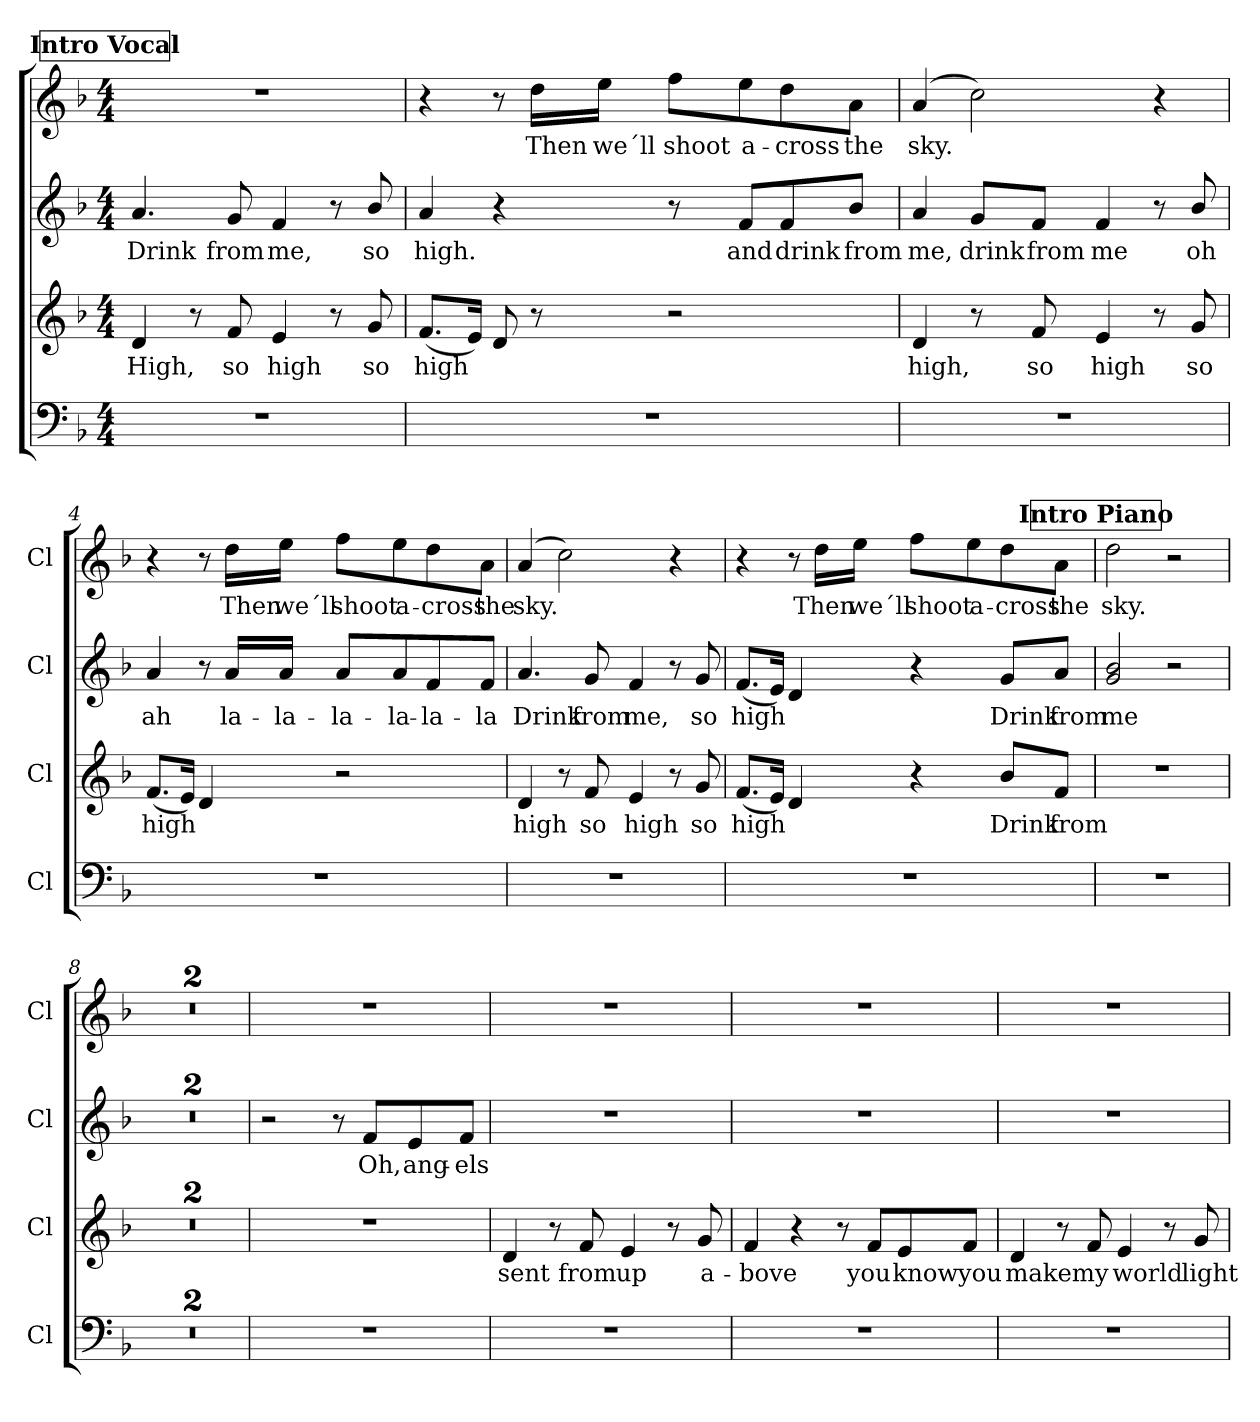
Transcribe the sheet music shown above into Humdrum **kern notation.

**kern	**kern	**text	**kern	**text	**kern	**text
*part4	*part3	*part3	*part2	*part2	*part1	*part1
*staff4	*staff3	*staff3	*staff2	*staff2	*staff1	*staff1
*I'Cl	*I'Cl	*	*I'Cl	*	*I'Cl	*
*clefF4	*clefG2	*	*clefG2	*	*clefG2	*
*ITrd1c2	*ITrd1c2	*	*ITrd1c2	*	*ITrd1c2	*
*k[b-e-a-]	*k[b-e-a-]	*	*k[b-e-a-]	*	*k[b-e-a-]	*
*E-:	*E-:	*	*E-:	*	*E-:	*
*M4/4	*M4/4	*	*M4/4	*	*M4/4	*
*MM91	*MM91	*	*MM91	*	*MM91	*
!!LO:REH:place=s1:a:B:fs=9.6:t=Intro Vocal
=1	=1	=1	=1	=1	=1	=1
!	!	!LO:LY:b	!	!LO:LY:b	!	!
1r	4c/	High,	4.g/	Drink	1r	.
.	8r	.	.	.	.	.
!	!	!LO:LY:b	!	!LO:LY:b	!	!
.	8e-/	so	8f/	from	.	.
!	!	!LO:LY:b	!	!LO:LY:b	!	!
.	4d/	high	4e-/	me,	.	.
.	8r	.	8r	.	.	.
!	!	!LO:LY:b	!	!LO:LY:b	!	!
.	8f/	so	8a-/	so	.	.
=2	=2	=2	=2	=2	=2	=2
!	!	!LO:LY:b	!	!LO:LY:b	!	!
1r	(<8.e-/L	high	4g/	high.	4r	.
.	16d/Jk)	.	.	.	.	.
.	8c/	.	4r	.	8r	.
!	!	!	!	!	!	!LO:LY:b
.	8r	.	.	.	16cc\LL	Then
!	!	!	!	!	!	!LO:LY:b
.	.	.	.	.	16dd\JJ	we´ll
!	!	!	!	!	!	!LO:LY:b
.	2r	.	8r	.	8ee-\L	shoot
!	!	!	!	!LO:LY:b	!	!LO:LY:b
.	.	.	8e-/L	and	8dd\	a-
!	!	!	!	!LO:LY:b	!	!LO:LY:b
.	.	.	8e-/	drink	8cc\	-cross
!	!	!	!	!LO:LY:b	!	!LO:LY:b
.	.	.	8a-/J	from	8g\J	the
=3	=3	=3	=3	=3	=3	=3
!	!	!LO:LY:b	!	!LO:LY:b	!	!LO:LY:b
1r	4c/	high,	4g/	me,	(>4g/	sky.
!	!	!	!	!LO:LY:b	!	!
.	8r	.	8f/L	drink	2b-\)	.
!	!	!LO:LY:b	!	!LO:LY:b	!	!
.	8e-/	so	8e-/J	from	.	.
!	!	!LO:LY:b	!	!LO:LY:b	!	!
.	4d/	high	4e-/	me	.	.
.	8r	.	8r	.	4r	.
!	!	!LO:LY:b	!	!LO:LY:b	!	!
.	8f/	so	8a-/	oh	.	.
!!LO:LB:g=z
=4	=4	=4	=4	=4	=4	=4
!	!	!LO:LY:b	!	!LO:LY:b	!	!
1r	(<8.e-/L	high	4g/	ah	4r	.
.	16d/Jk)	.	.	.	.	.
.	4c/	.	8r	.	8r	.
!	!	!	!	!LO:LY:b	!	!LO:LY:b
.	.	.	16g/LL	la-	16cc\LL	Then
!	!	!	!	!LO:LY:b	!	!LO:LY:b
.	.	.	16g/JJ	-la-	16dd\JJ	we´ll
!	!	!	!	!LO:LY:b	!	!LO:LY:b
.	2r	.	8g/L	-la-	8ee-\L	shoot
!	!	!	!	!LO:LY:b	!	!LO:LY:b
.	.	.	8g/	-la-	8dd\	a-
!	!	!	!	!LO:LY:b	!	!LO:LY:b
.	.	.	8e-/	-la-	8cc\	-cross
!	!	!	!	!LO:LY:b	!	!LO:LY:b
.	.	.	8e-/J	-la	8g\J	the
=5	=5	=5	=5	=5	=5	=5
!	!	!LO:LY:b	!	!LO:LY:b	!	!LO:LY:b
1r	4c/	high	4.g/	Drink	(>4g/	sky.
.	8r	.	.	.	2b-\)	.
!	!	!LO:LY:b	!	!LO:LY:b	!	!
.	8e-/	so	8f/	from	.	.
!	!	!LO:LY:b	!	!LO:LY:b	!	!
.	4d/	high	4e-/	me,	.	.
.	8r	.	8r	.	4r	.
!	!	!LO:LY:b	!	!LO:LY:b	!	!
.	8f/	so	8f/	so	.	.
=6	=6	=6	=6	=6	=6	=6
!	!	!LO:LY:b	!	!LO:LY:b	!	!
1r	(<8.e-/L	high	(<8.e-/L	high	4r	.
.	16d/Jk)	.	16d/Jk)	.	.	.
.	4c/	.	4c/	.	8r	.
!	!	!	!	!	!	!LO:LY:b
.	.	.	.	.	16cc\LL	Then
!	!	!	!	!	!	!LO:LY:b
.	.	.	.	.	16dd\JJ	we´ll
!	!	!	!	!	!	!LO:LY:b
.	4r	.	4r	.	8ee-\L	shoot
!	!	!	!	!	!	!LO:LY:b
.	.	.	.	.	8dd\	a-
!	!	!LO:LY:b	!	!LO:LY:b	!	!LO:LY:b
.	8a-/L	Drink	8f/L	Drink	8cc\	-cross
!	!	!LO:LY:b	!	!LO:LY:b	!	!LO:LY:b
.	8e-/J	from	8g/J	from	8g\J	the
!!LO:LB:g=z
!!LO:REH:place=s1:a:B:fs=8.6:t=Intro Piano
=7	=7	=7	=7	=7	=7	=7
!	!	!	!	!LO:LY:b	!	!LO:LY:b
1r	1r	.	2f/ 2a-/	me	2cc\	sky.
.	.	.	2r	.	2r	.
=8	=8	=8	=8	=8	=8	=8
1r	1r	.	1r	.	1r	.
=9	=9	=9	=9	=9	=9	=9
1r	1r	.	1r	.	1r	.
=10	=10	=10	=10	=10	=10	=10
1r	1r	.	2r	.	1r	.
.	.	.	8r	.	.	.
!	!	!	!	!LO:LY:b	!	!
.	.	.	8e-/L	Oh,	.	.
!	!	!	!	!LO:LY:b	!	!
.	.	.	8d/	ang-	.	.
!	!	!	!	!LO:LY:b	!	!
.	.	.	8e-/J	-els	.	.
!!LO:PB:g=z
=11	=11	=11	=11	=11	=11	=11
!	!	!LO:LY:b	!	!	!	!
1r	4c/	sent	1r	.	1r	.
.	8r	.	.	.	.	.
!	!	!LO:LY:b	!	!	!	!
.	8e-/	from	.	.	.	.
!	!	!LO:LY:b	!	!	!	!
.	4d/	up	.	.	.	.
.	8r	.	.	.	.	.
!	!	!LO:LY:b	!	!	!	!
.	8f/	a-	.	.	.	.
=12	=12	=12	=12	=12	=12	=12
!	!	!LO:LY:b	!	!	!	!
1r	4e-/	-bove	1r	.	1r	.
.	4r	.	.	.	.	.
.	8r	.	.	.	.	.
!	!	!LO:LY:b	!	!	!	!
.	8e-/L	you	.	.	.	.
!	!	!LO:LY:b	!	!	!	!
.	8d/	know	.	.	.	.
!	!	!LO:LY:b	!	!	!	!
.	8e-/J	you	.	.	.	.
=13	=13	=13	=13	=13	=13	=13
!	!	!LO:LY:b	!	!	!	!
1r	4c/	make	1r	.	1r	.
.	8r	.	.	.	.	.
!	!	!LO:LY:b	!	!	!	!
.	8e-/	my	.	.	.	.
!	!	!LO:LY:b	!	!	!	!
.	4d/	world	.	.	.	.
.	8r	.	.	.	.	.
!	!	!LO:LY:b	!	!	!	!
.	8f/	light	.	.	.	.
=	=	=	=	=	=	=
*-	*-	*-	*-	*-	*-	*-
